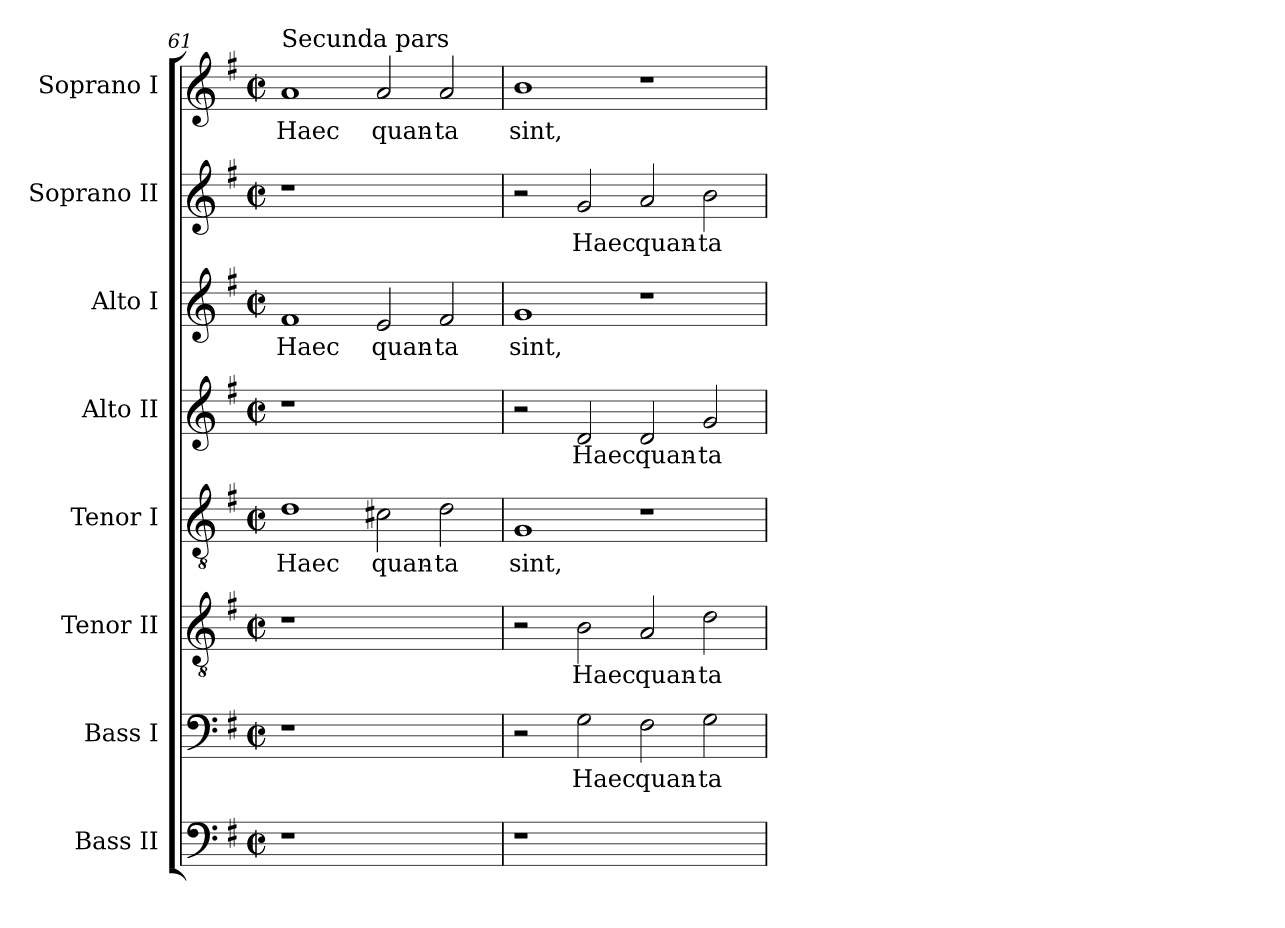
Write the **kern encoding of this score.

**kern	**kern	**text	**kern	**text	**kern	**text	**kern	**text	**kern	**text	**kern	**text	**kern	**text
*part8	*part7	*part7	*part6	*part6	*part5	*part5	*part4	*part4	*part3	*part3	*part2	*part2	*part1	*part1
*staff8	*staff7	*staff7	*staff6	*staff6	*staff5	*staff5	*staff4	*staff4	*staff3	*staff3	*staff2	*staff2	*staff1	*staff1
*I"Bass II	*I"Bass I	*	*I"Tenor II	*	*I"Tenor I	*	*I"Alto II	*	*I"Alto I	*	*I"Soprano II	*	*I"Soprano I	*
*I'BII	*I'BI	*	*I'TII	*	*I'TI	*	*I'AII	*	*I'AI	*	*	*	*	*
!!LO:LB:g=z
*clefF4	*clefF4	*	*clefGv2	*	*clefGv2	*	*clefG2	*	*clefG2	*	*clefG2	*	*clefG2	*
*k[f#]	*k[f#]	*	*k[f#]	*	*k[f#]	*	*k[f#]	*	*k[f#]	*	*k[f#]	*	*k[f#]	*
*G:	*G:	*	*G:	*	*G:	*	*G:	*	*G:	*	*G:	*	*G:	*
*M2/2	*M2/2	*	*M2/2	*	*M2/2	*	*M2/2	*	*M2/2	*	*M2/2	*	*M2/2	*
*met(c|)	*met(c|)	*	*met(c|)	*	*met(c|)	*	*met(c|)	*	*met(c|)	*	*met(c|)	*	*met(c|)	*
=61	=61	=61	=61	=61	=61	=61	=61	=61	=61	=61	=61	=61	=61	=61
!LO:N:vis=1	!LO:N:vis=1	!	!LO:N:vis=1	!	!	!	!	!	!	!	!	!	!	!
!	!	!	!	!	!	!LO:LY:b:color=#000000	!LO:N:vis=1	!	!	!	!	!	!	!
!	!	!	!	!	!	!	!	!	!	!LO:LY:b:color=#000000	!LO:N:vis=1	!	!	!
!	!	!	!	!	!	!	!	!	!	!	!	!	!LO:TX:a:t=Secunda pars	!
!	!	!	!	!	!	!	!	!	!	!	!	!	!	!LO:LY:b:color=#000000
1r	1r	.	1r	.	1di	Haec	1r	.	1f#i	Haec	1r	.	1ai	Haec
!	!	!	!	!	!	!LO:LY:b:color=#000000	!	!	!	!	!	!	!	!
!	!	!	!	!	!	!	!	!	!	!LO:LY:b:color=#000000	!	!	!	!
!	!	!	!	!	!	!	!	!	!	!	!	!	!	!LO:LY:b:color=#000000
1ryy	1ryy	.	1ryy	.	2c#Xi\	quan-	1ryy	.	2ei/	quan-	1ryy	.	2ai/	quan-
!	!	!	!	!	!	!LO:LY:b:color=#000000	!	!	!	!	!	!	!	!
!	!	!	!	!	!	!	!	!	!	!LO:LY:b:color=#000000	!	!	!	!
!	!	!	!	!	!	!	!	!	!	!	!	!	!	!LO:LY:b:color=#000000
.	.	.	.	.	2di\	-ta	.	.	2f#i/	-ta	.	.	2ai/	-ta
=62	=62	=62	=62	=62	=62	=62	=62	=62	=62	=62	=62	=62	=62	=62
!LO:N:vis=1	!	!	!	!	!	!	!	!	!	!	!	!	!	!
!	!	!	!	!	!	!LO:LY:b:color=#000000	!	!	!	!	!	!	!	!
!	!	!	!	!	!	!	!	!	!	!LO:LY:b:color=#000000	!	!	!	!
!	!	!	!	!	!	!	!	!	!	!	!	!	!	!LO:LY:b:color=#000000
1r	2r	.	2r	.	1Gi	sint,	2r	.	1gi	sint,	2r	.	1bi	sint,
!	!	!LO:LY:b:color=#000000	!	!	!	!	!	!	!	!	!	!	!	!
!	!	!	!	!LO:LY:b:color=#000000	!	!	!	!	!	!	!	!	!	!
!	!	!	!	!	!	!	!	!LO:LY:b:color=#000000	!	!	!	!	!	!
!	!	!	!	!	!	!	!	!	!	!	!	!LO:LY:b:color=#000000	!	!
.	2Gi\	Haec	2Bi\	Haec	.	.	2di/	Haec	.	.	2gi/	Haec	.	.
!	!	!LO:LY:b:color=#000000	!	!	!	!	!	!	!	!	!	!	!	!
!	!	!	!	!LO:LY:b:color=#000000	!	!	!	!	!	!	!	!	!	!
!	!	!	!	!	!	!	!	!LO:LY:b:color=#000000	!	!	!	!	!	!
!	!	!	!	!	!	!	!	!	!	!	!	!LO:LY:b:color=#000000	!	!
1ryy	2F#i\	quan-	2Ai/	quan-	1r	.	2di/	quan-	1r	.	2ai/	quan-	1r	.
!	!	!LO:LY:b:color=#000000	!	!	!	!	!	!	!	!	!	!	!	!
!	!	!	!	!LO:LY:b:color=#000000	!	!	!	!	!	!	!	!	!	!
!	!	!	!	!	!	!	!	!LO:LY:b:color=#000000	!	!	!	!	!	!
!	!	!	!	!	!	!	!	!	!	!	!	!LO:LY:b:color=#000000	!	!
.	2Gi\	-ta	2di\	-ta	.	.	2gi/	-ta	.	.	2bi\	-ta	.	.
=	=	=	=	=	=	=	=	=	=	=	=	=	=	=
*-	*-	*-	*-	*-	*-	*-	*-	*-	*-	*-	*-	*-	*-	*-
